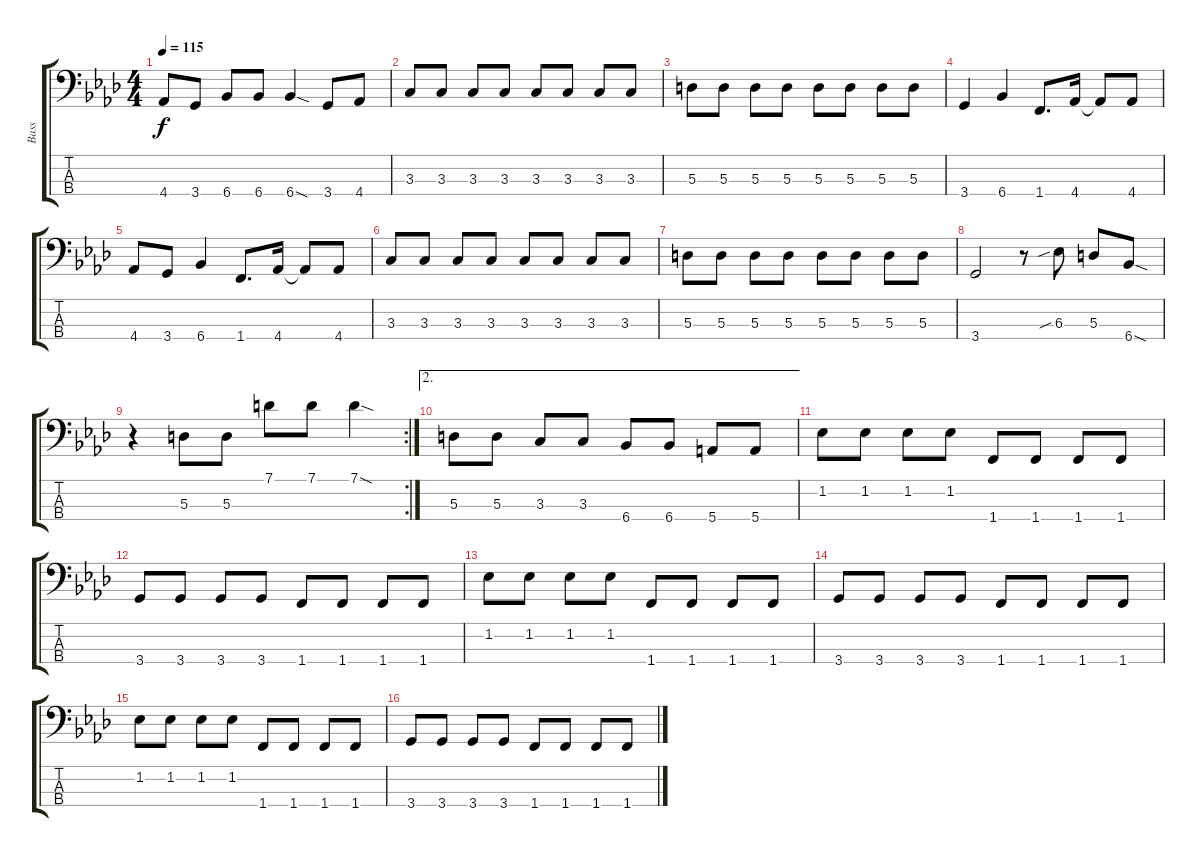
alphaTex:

\track ("Bass" "Bass") {instrument electricbassfinger}
\staff {score tabs}
\tuning (G2 D2 A1 E1) {hide}
\ts (4 4)
\tempo 115
\clef f4
\ks ab
4.4.8{dy f} 3.4.8 6.4.8 6.4.8 6.4{sod}.4 3.4.8 4.4.8 |
3.3.8 3.3.8 3.3.8 3.3.8 3.3.8 3.3.8 3.3.8 3.3.8 |
5.3.8 5.3.8 5.3.8 5.3.8 5.3.8 5.3.8 5.3.8 5.3.8 |
3.4.4 6.4.4 1.4.8{d} 4.4.16 4.4{t}.8 4.4.8 |
4.4.8 3.4.8 6.4.4 1.4.8{d} 4.4.16 4.4{t}.8 4.4.8 |
3.3.8 3.3.8 3.3.8 3.3.8 3.3.8 3.3.8 3.3.8 3.3.8 |
5.3.8 5.3.8 5.3.8 5.3.8 5.3.8 5.3.8 5.3.8 5.3.8 |
3.4.2 r.8 6.3{sib}.8 5.3.8 6.4{sod}.8 |
\rc 2
r.4 5.3.8 5.3.8 7.1.8 7.1.8 7.1{sod}.4 |
\ae 2
5.3.8 5.3.8 3.3.8 3.3.8 6.4.8 6.4.8 5.4.8 5.4.8 |
1.2.8 1.2.8 1.2.8 1.2.8 1.4.8 1.4.8 1.4.8 1.4.8 |
3.4.8 3.4.8 3.4.8 3.4.8 1.4.8 1.4.8 1.4.8 1.4.8 |
1.2.8 1.2.8 1.2.8 1.2.8 1.4.8 1.4.8 1.4.8 1.4.8 |
3.4.8 3.4.8 3.4.8 3.4.8 1.4.8 1.4.8 1.4.8 1.4.8 |
1.2.8 1.2.8 1.2.8 1.2.8 1.4.8 1.4.8 1.4.8 1.4.8 |
3.4.8 3.4.8 3.4.8 3.4.8 1.4.8 1.4.8 1.4.8 1.4.8
